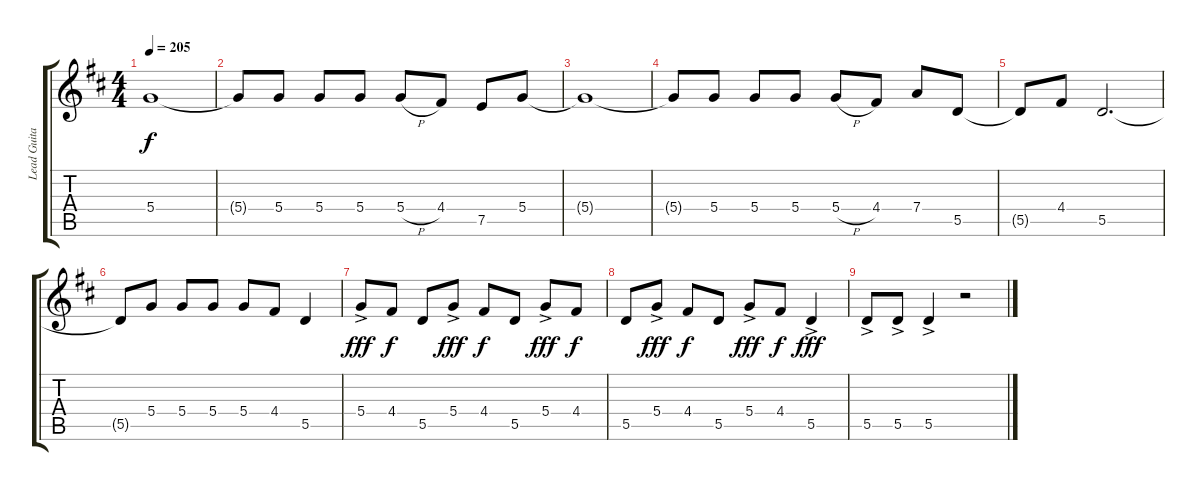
\track ("Lead Guitar" "Lead Guita") {instrument distortionguitar}
\staff {score tabs}
\tuning (E4 B3 G3 D3 A2 E2) {hide}
\ts (4 4)
\tempo 205
\clef g2
\ks d
5.4{t}.1{dy f} |
5.4{t}.8 5.4.8 5.4.8 5.4.8 5.4{h}.8 4.4.8 7.5.8 5.4.8 |
5.4{t}.1 |
5.4{t}.8 5.4.8 5.4.8 5.4.8 5.4{h}.8 4.4.8 7.4.8 5.5.8 |
5.5{t}.8 4.4.8 5.5.2{d} |
5.5{t}.8 5.4.8 5.4.8 5.4.8 5.4.8 4.4.8 5.5.4 |
5.4{ac}.8{dy fff} 4.4.8{dy f} 5.5.8 5.4{ac}.8{dy fff} 4.4.8{dy f} 5.5.8 5.4{ac}.8{dy fff} 4.4.8{dy f} |
5.5.8 5.4{ac}.8{dy fff} 4.4.8{dy f} 5.5.8 5.4{ac}.8{dy fff} 4.4.8{dy f} 5.5{ac}.4{dy fff} |
5.5{ac}.8 5.5{ac}.8 5.5{ac}.4 r.2
